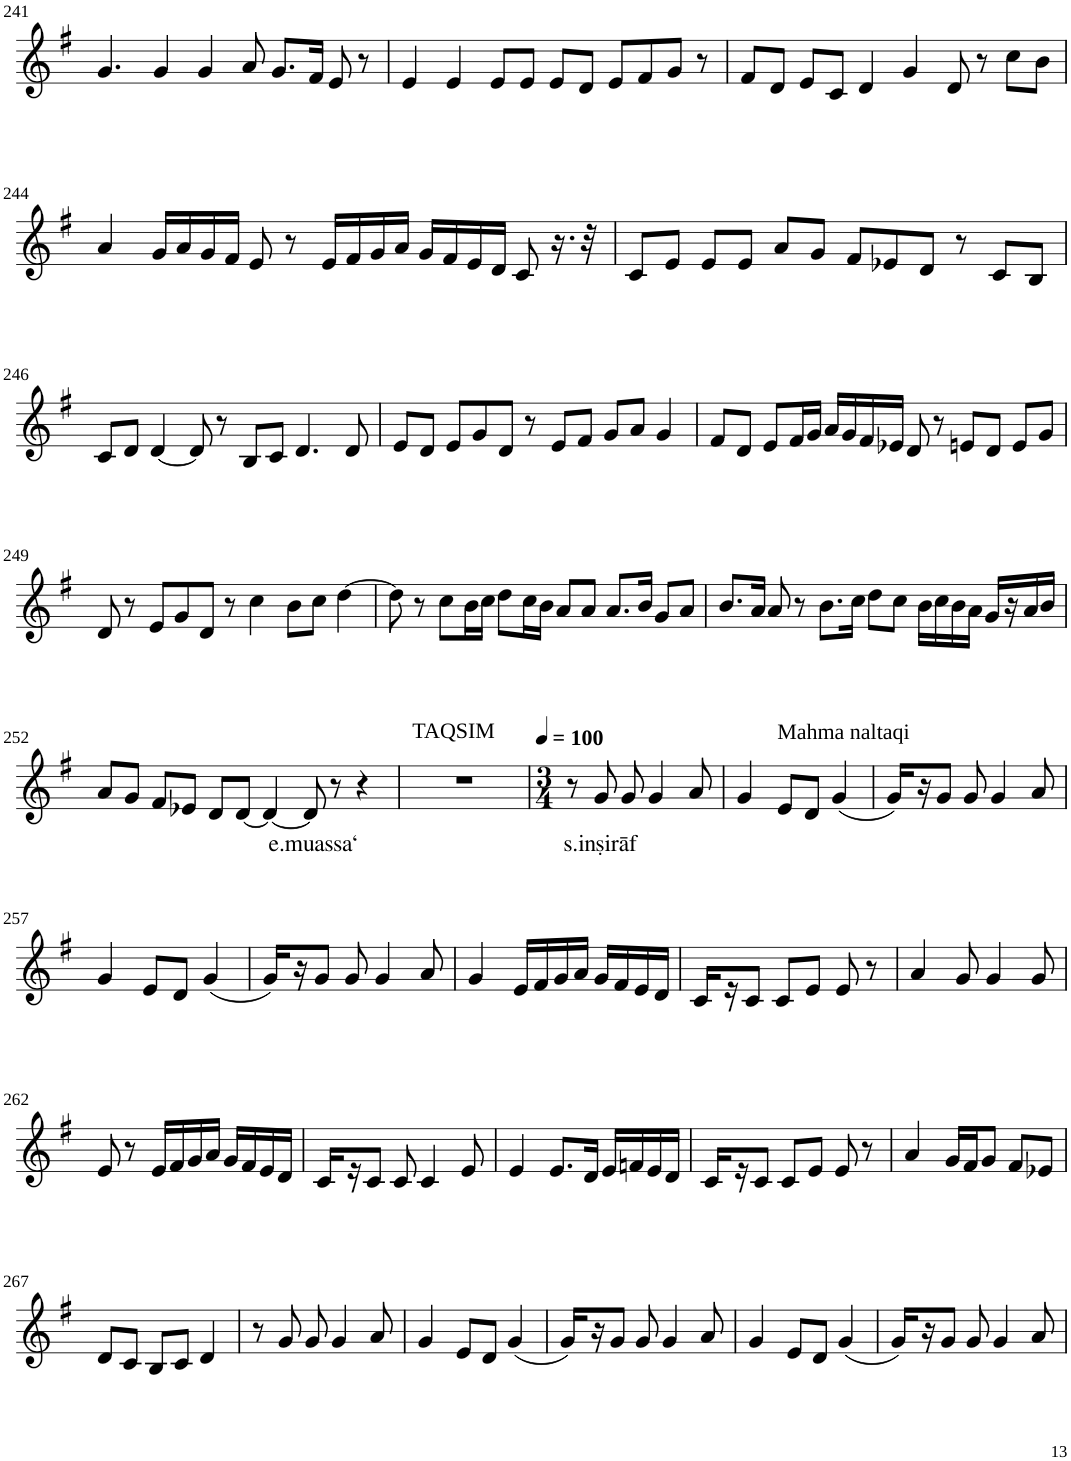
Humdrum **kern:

**kern	**text
*part1	*part1
*staff1	*staff1
*I"Violin	*
!!LO:PB:g=z
*clefG2	*
*k[f#]	*
*G:	*
*M6/4	*
=241	=241
4.g/	.
4g/	.
4g/	.
8a/	.
8.g/L	.
16f#/Jk	.
8e/	.
8r	.
=242	=242
4e/	.
4e/	.
8e/L	.
8e/J	.
8e/L	.
8d/J	.
8e/L	.
8f#/	.
8g/J	.
8r	.
=243	=243
8f#/L	.
8d/J	.
8e/L	.
8c/J	.
4d/	.
4g/	.
8d/	.
8r	.
8cc\L	.
8b\J	.
!!LO:LB:g=z
=244	=244
4a/	.
16g/LL	.
16a/	.
16g/	.
16f#/JJ	.
8e/	.
8r	.
16e/LL	.
16f#/	.
16g/	.
16a/JJ	.
16g/LL	.
16f#/	.
16e/	.
16d/JJ	.
8c/	.
16.r	.
32r	.
=245	=245
8c/L	.
8e/J	.
8e/L	.
8e/J	.
8a/L	.
8g/J	.
8f#/L	.
8e-X/	.
8d/J	.
8r	.
8c/L	.
8B/J	.
!!LO:LB:g=z
=246	=246
8c/L	.
8d/J	.
[4d/	.
8d/]	.
8r	.
8B/L	.
8c/J	.
4.d/	.
8d/	.
=247	=247
8e/L	.
8d/J	.
8e/L	.
8g/	.
8d/J	.
8r	.
8e/L	.
8f#/J	.
8g/L	.
8a/J	.
4g/	.
=248	=248
8f#/L	.
8d/J	.
8e/L	.
16f#/L	.
16g/JJ	.
16a/LL	.
16g/	.
16f#/	.
16e-X/JJ	.
8d/	.
8r	.
8en/L	.
8d/J	.
8e/L	.
8g/J	.
!!LO:LB:g=z
=249	=249
8d/	.
8r	.
8e/L	.
8g/	.
8d/J	.
8r	.
4cc\	.
8b\L	.
8cc\J	.
[4dd\	.
=250	=250
8dd\]	.
8r	.
8cc\L	.
16b\L	.
16cc\JJ	.
8dd\L	.
16cc\L	.
16b\JJ	.
8a/L	.
8a/J	.
8.a/L	.
16b/Jk	.
8g/L	.
8a/J	.
=251	=251
8.b/L	.
16a/Jk	.
8a/	.
8r	.
8.b\L	.
16cc\Jk	.
8dd\L	.
8cc\J	.
16b\LL	.
16cc\	.
16b\	.
16a\JJ	.
16g/LL	.
16r	.
16a/	.
16b/JJ	.
!!LO:LB:g=z
=252	=252
8a/L	.
8g/J	.
8f#/L	.
8e-X/J	.
8d/L	.
[8d/J	.
4d/_	.
!	!LO:LY:b
8d/]	e.muassa‘
8r	.
4r	.
=253	=253
!LO:TX:a:t=TAQSIM	!
1.r	.
=254	=254
*M3/4	*
*MM100	*
8r	.
!	!LO:LY:b
8g/	s.inṣirāf
8g/	.
4g/	.
8a/	.
=255	=255
4g/	.
!LO:TX:a:t=Mahma naltaqi	!
8e/L	.
8d/J	.
(4g/	.
=256	=256
16g/LL)	.
16r	.
8g/J	.
8g/	.
4g/	.
8a/	.
!!LO:LB:g=z
=257	=257
4g/	.
8e/L	.
8d/J	.
(4g/	.
=258	=258
16g/LL)	.
16r	.
8g/J	.
8g/	.
4g/	.
8a/	.
=259	=259
4g/	.
16e/LL	.
16f#/	.
16g/	.
16a/JJ	.
16g/LL	.
16f#/	.
16e/	.
16d/JJ	.
=260	=260
16c/LL	.
16r	.
8c/J	.
8c/L	.
8e/J	.
8e/	.
8r	.
=261	=261
4a/	.
8g/	.
4g/	.
8g/	.
!!LO:LB:g=z
=262	=262
8e/	.
8r	.
16e/LL	.
16f#/	.
16g/	.
16a/JJ	.
16g/LL	.
16f#/	.
16e/	.
16d/JJ	.
=263	=263
16c/LL	.
16r	.
8c/J	.
8c/	.
4c/	.
8e/	.
=264	=264
4e/	.
8.e/L	.
16d/Jk	.
16e/LL	.
16fn/	.
16e/	.
16d/JJ	.
=265	=265
16c/LL	.
16r	.
8c/J	.
8c/L	.
8e/J	.
8e/	.
8r	.
=266	=266
4a/	.
16g/LL	.
16f#/J	.
8g/J	.
8f#/L	.
8e-X/J	.
!!LO:LB:g=z
=267	=267
8d/L	.
8c/J	.
8B/L	.
8c/J	.
4d/	.
=268	=268
8r	.
8g/	.
8g/	.
4g/	.
8a/	.
=269	=269
4g/	.
8e/L	.
8d/J	.
(4g/	.
=270	=270
16g/LL)	.
16r	.
8g/J	.
8g/	.
4g/	.
8a/	.
=271	=271
4g/	.
8e/L	.
8d/J	.
(4g/	.
=272	=272
16g/LL)	.
16r	.
8g/J	.
8g/	.
4g/	.
8a/	.
=	=
*-	*-
